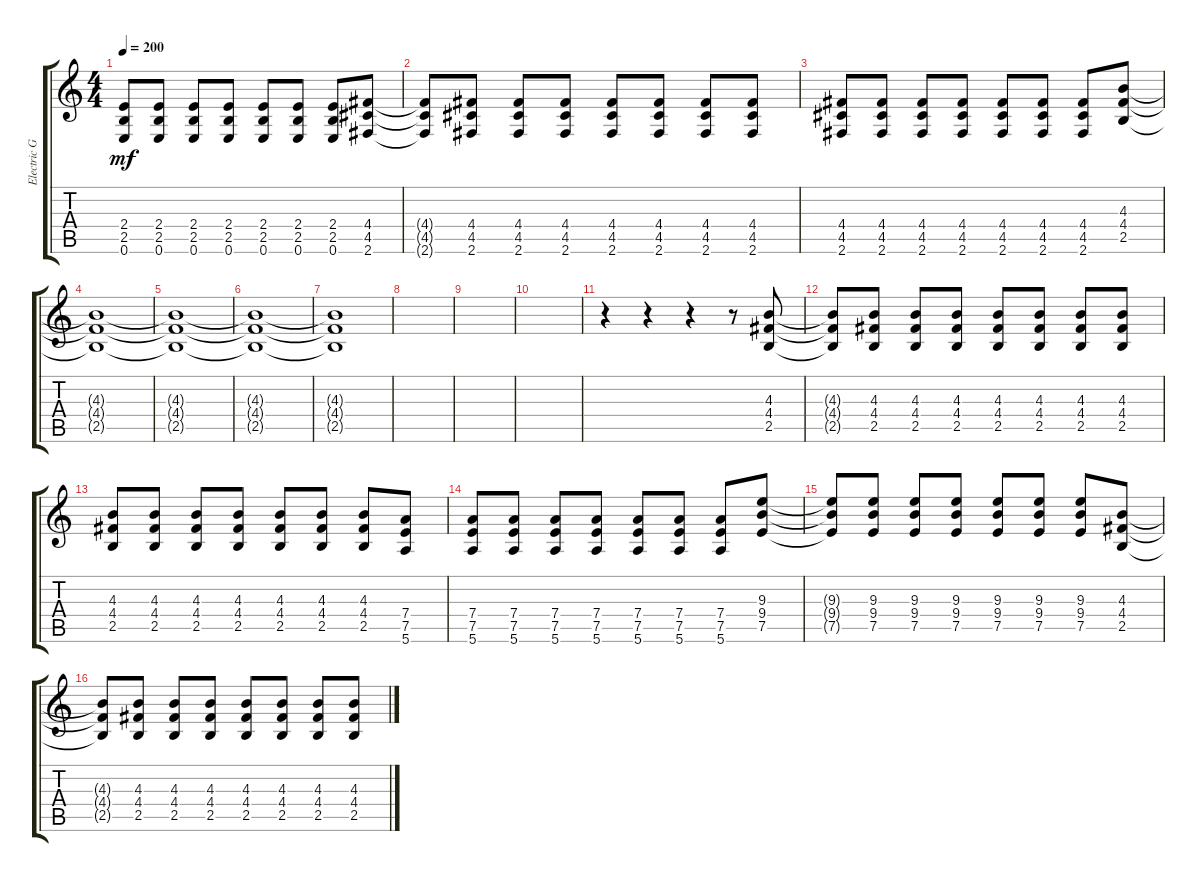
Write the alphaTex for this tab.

\track ("Electric Guitar" "Electric G") {instrument distortionguitar}
\staff {score tabs}
\tuning (E4 B3 G3 D3 A2 E2) {hide}
\ts (4 4)
\tempo 200
\clef g2
\ks c
(2.4 2.5 0.6).8{dy mf} (2.4 2.5 0.6).8 (2.4 2.5 0.6).8 (2.4 2.5 0.6).8 (2.4 2.5 0.6).8 (2.4 2.5 0.6).8 (2.4 2.5 0.6).8 (4.4 4.5 2.6).8 |
(4.4{t} 4.5{t} 2.6{t}).8 (4.4 4.5 2.6).8 (4.4 4.5 2.6).8 (4.4 4.5 2.6).8 (4.4 4.5 2.6).8 (4.4 4.5 2.6).8 (4.4 4.5 2.6).8 (4.4 4.5 2.6).8 |
(4.4 4.5 2.6).8 (4.4 4.5 2.6).8 (4.4 4.5 2.6).8 (4.4 4.5 2.6).8 (4.4 4.5 2.6).8 (4.4 4.5 2.6).8 (4.4 4.5 2.6).8 (4.3 4.4 2.5).8 |
(4.3{t} 4.4{t} 2.5{t}).1 |
(4.3{t} 4.4{t} 2.5{t}).1 |
(4.3{t} 4.4{t} 2.5{t}).1 |
(4.3{t} 4.4{t} 2.5{t}).1 |
|
|
|
r.4 r.4 r.4 r.8 (4.3 4.4 2.5).8 |
(4.3{t} 4.4{t} 2.5{t}).8 (4.3 4.4 2.5).8 (4.3 4.4 2.5).8 (4.3 4.4 2.5).8 (4.3 4.4 2.5).8 (4.3 4.4 2.5).8 (4.3 4.4 2.5).8 (4.3 4.4 2.5).8 |
(4.3 4.4 2.5).8 (4.3 4.4 2.5).8 (4.3 4.4 2.5).8 (4.3 4.4 2.5).8 (4.3 4.4 2.5).8 (4.3 4.4 2.5).8 (4.3 4.4 2.5).8 (7.4 7.5 5.6).8 |
(7.4 7.5 5.6).8 (7.4 7.5 5.6).8 (7.4 7.5 5.6).8 (7.4 7.5 5.6).8 (7.4 7.5 5.6).8 (7.4 7.5 5.6).8 (7.4 7.5 5.6).8 (9.3 9.4 7.5).8 |
(9.3{t} 9.4{t} 7.5{t}).8 (9.3 9.4 7.5).8 (9.3 9.4 7.5).8 (9.3 9.4 7.5).8 (9.3 9.4 7.5).8 (9.3 9.4 7.5).8 (9.3 9.4 7.5).8 (4.3 4.4 2.5).8 |
(4.3{t} 4.4{t} 2.5{t}).8 (4.3 4.4 2.5).8 (4.3 4.4 2.5).8 (4.3 4.4 2.5).8 (4.3 4.4 2.5).8 (4.3 4.4 2.5).8 (4.3 4.4 2.5).8 (4.3 4.4 2.5).8
